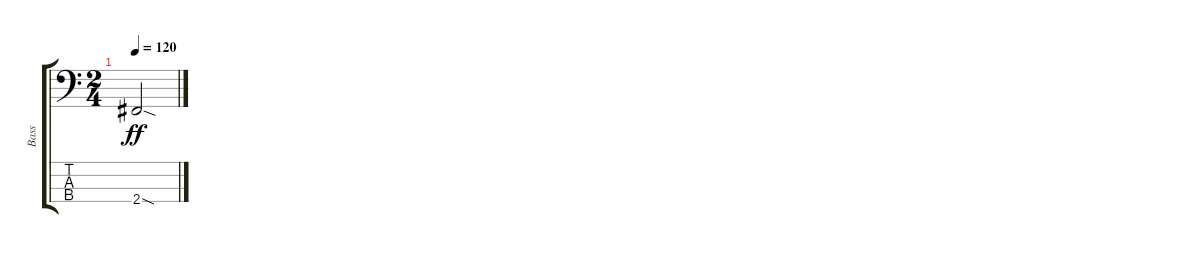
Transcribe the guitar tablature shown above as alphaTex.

\track ("Bass" "Bass") {instrument electricbassfinger bank 177}
\staff {score tabs}
\tuning (G2 D2 A1 E1) {hide}
\ts (2 4)
\tempo 120
\clef f4
\ks c
2.4{sod}.2{dy ff}
